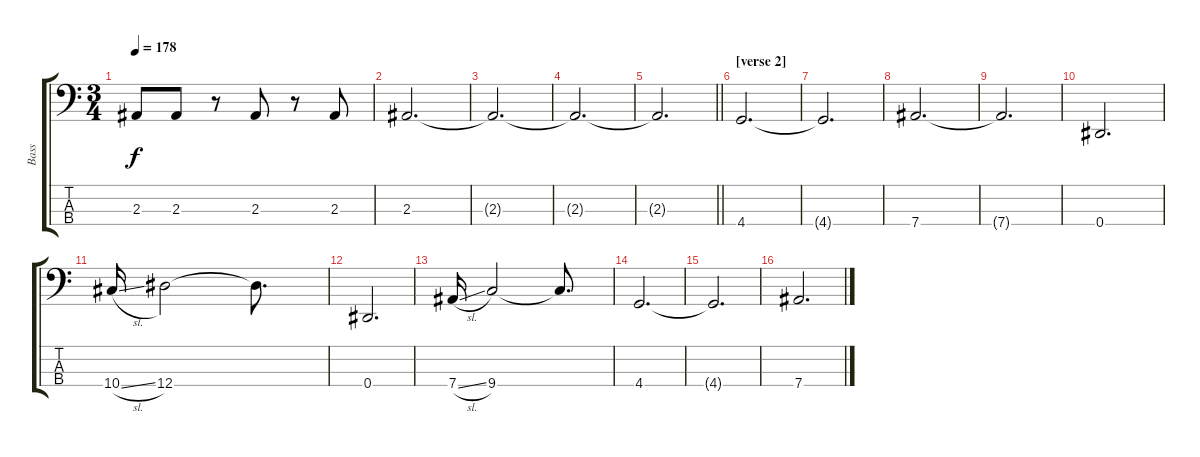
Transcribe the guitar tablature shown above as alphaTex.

\track ("Bass" "Bass") {instrument electricbassfinger}
\staff {score tabs}
\tuning (Gb2 Db2 Ab1 Eb1) {hide}
\ts (3 4)
\tempo 178
\clef f4
\ks c
2.3.8{dy f} 2.3.8 r.8 2.3.8 r.8 2.3.8 |
2.3.2{d} |
2.3{t}.2{d} |
2.3{t}.2{d} |
\barLineRight lightlight
2.3{t}.2{d} |
\section ("" "[verse 2]")
4.4.2{d} |
4.4{t}.2{d} |
7.4.2{d} |
7.4{t}.2{d} |
0.4.2{d} |
10.4{sl}.16 12.4.2 12.4{t}.8{d} |
0.4.2{d} |
7.4{sl}.16 9.4.2 9.4{t}.8{d} |
4.4.2{d} |
4.4{t}.2{d} |
7.4.2{d}
